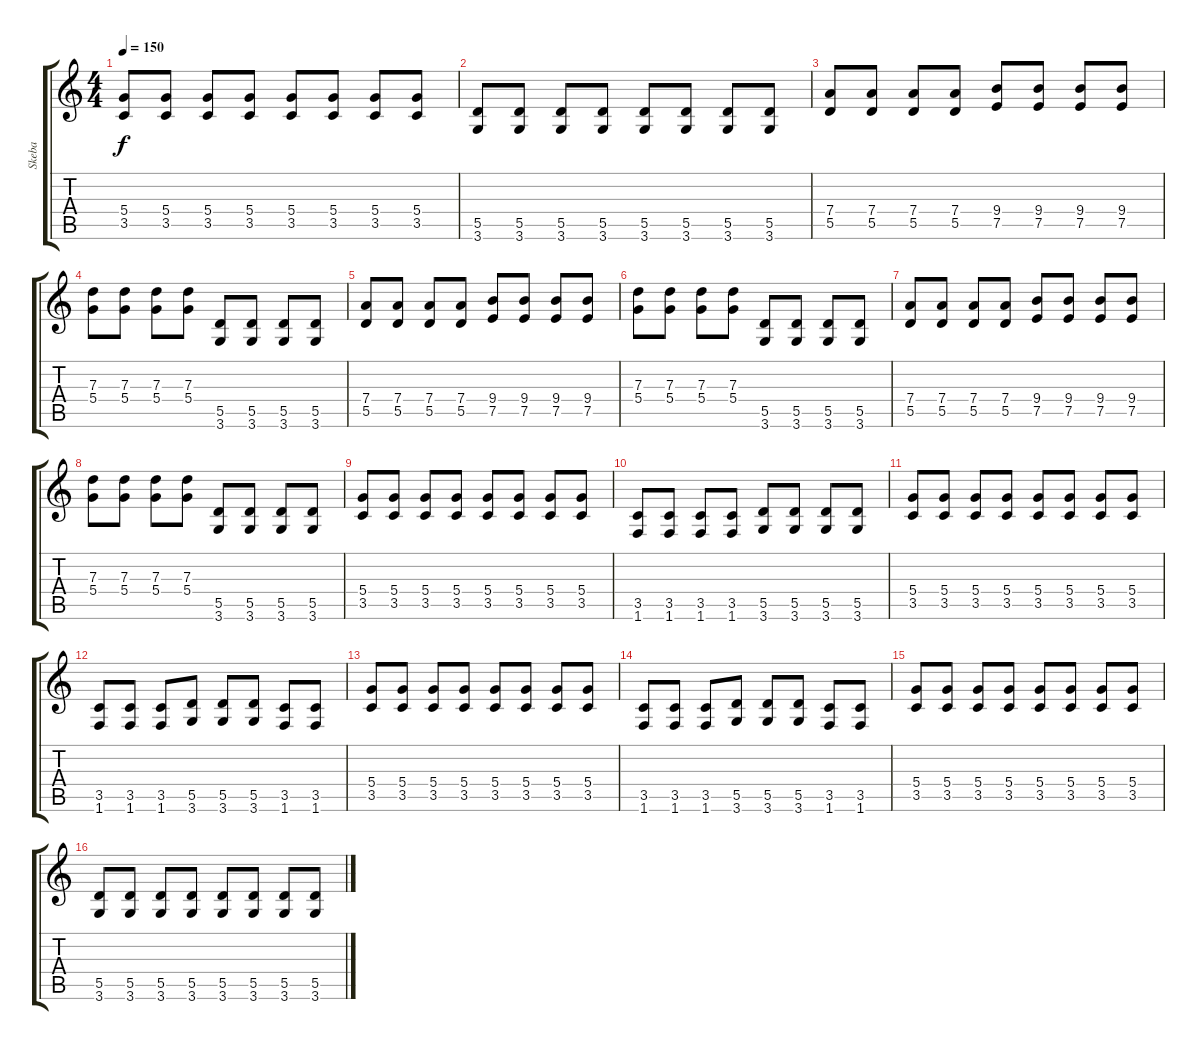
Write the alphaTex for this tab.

\track ("Skeba" "Skeba") {instrument overdrivenguitar}
\staff {score tabs}
\tuning (E4 B3 G3 D3 A2 E2) {hide}
\ts (4 4)
\tempo 150
\clef g2
\ks c
(5.4 3.5).8{dy f} (5.4 3.5).8 (5.4 3.5).8 (5.4 3.5).8 (5.4 3.5).8 (5.4 3.5).8 (5.4 3.5).8 (5.4 3.5).8 |
(5.5 3.6).8 (5.5 3.6).8 (5.5 3.6).8 (5.5 3.6).8 (5.5 3.6).8 (5.5 3.6).8 (5.5 3.6).8 (5.5 3.6).8 |
(7.4 5.5).8 (7.4 5.5).8 (7.4 5.5).8 (7.4 5.5).8 (9.4 7.5).8 (9.4 7.5).8 (9.4 7.5).8 (9.4 7.5).8 |
(7.3 5.4).8 (7.3 5.4).8 (7.3 5.4).8 (7.3 5.4).8 (5.5 3.6).8 (5.5 3.6).8 (5.5 3.6).8 (5.5 3.6).8 |
(7.4 5.5).8 (7.4 5.5).8 (7.4 5.5).8 (7.4 5.5).8 (9.4 7.5).8 (9.4 7.5).8 (9.4 7.5).8 (9.4 7.5).8 |
(7.3 5.4).8 (7.3 5.4).8 (7.3 5.4).8 (7.3 5.4).8 (5.5 3.6).8 (5.5 3.6).8 (5.5 3.6).8 (5.5 3.6).8 |
(7.4 5.5).8 (7.4 5.5).8 (7.4 5.5).8 (7.4 5.5).8 (9.4 7.5).8 (9.4 7.5).8 (9.4 7.5).8 (9.4 7.5).8 |
(7.3 5.4).8 (7.3 5.4).8 (7.3 5.4).8 (7.3 5.4).8 (5.5 3.6).8 (5.5 3.6).8 (5.5 3.6).8 (5.5 3.6).8 |
(5.4 3.5).8 (5.4 3.5).8 (5.4 3.5).8 (5.4 3.5).8 (5.4 3.5).8 (5.4 3.5).8 (5.4 3.5).8 (5.4 3.5).8 |
(3.5 1.6).8 (3.5 1.6).8 (3.5 1.6).8 (3.5 1.6).8 (5.5 3.6).8 (5.5 3.6).8 (5.5 3.6).8 (5.5 3.6).8 |
(5.4 3.5).8 (5.4 3.5).8 (5.4 3.5).8 (5.4 3.5).8 (5.4 3.5).8 (5.4 3.5).8 (5.4 3.5).8 (5.4 3.5).8 |
(3.5 1.6).8 (3.5 1.6).8 (3.5 1.6).8 (5.5 3.6).8 (5.5 3.6).8 (5.5 3.6).8 (3.5 1.6).8 (3.5 1.6).8 |
(5.4 3.5).8 (5.4 3.5).8 (5.4 3.5).8 (5.4 3.5).8 (5.4 3.5).8 (5.4 3.5).8 (5.4 3.5).8 (5.4 3.5).8 |
(3.5 1.6).8 (3.5 1.6).8 (3.5 1.6).8 (5.5 3.6).8 (5.5 3.6).8 (5.5 3.6).8 (3.5 1.6).8 (3.5 1.6).8 |
(5.4 3.5).8 (5.4 3.5).8 (5.4 3.5).8 (5.4 3.5).8 (5.4 3.5).8 (5.4 3.5).8 (5.4 3.5).8 (5.4 3.5).8 |
(5.5 3.6).8 (5.5 3.6).8 (5.5 3.6).8 (5.5 3.6).8 (5.5 3.6).8 (5.5 3.6).8 (5.5 3.6).8 (5.5 3.6).8
